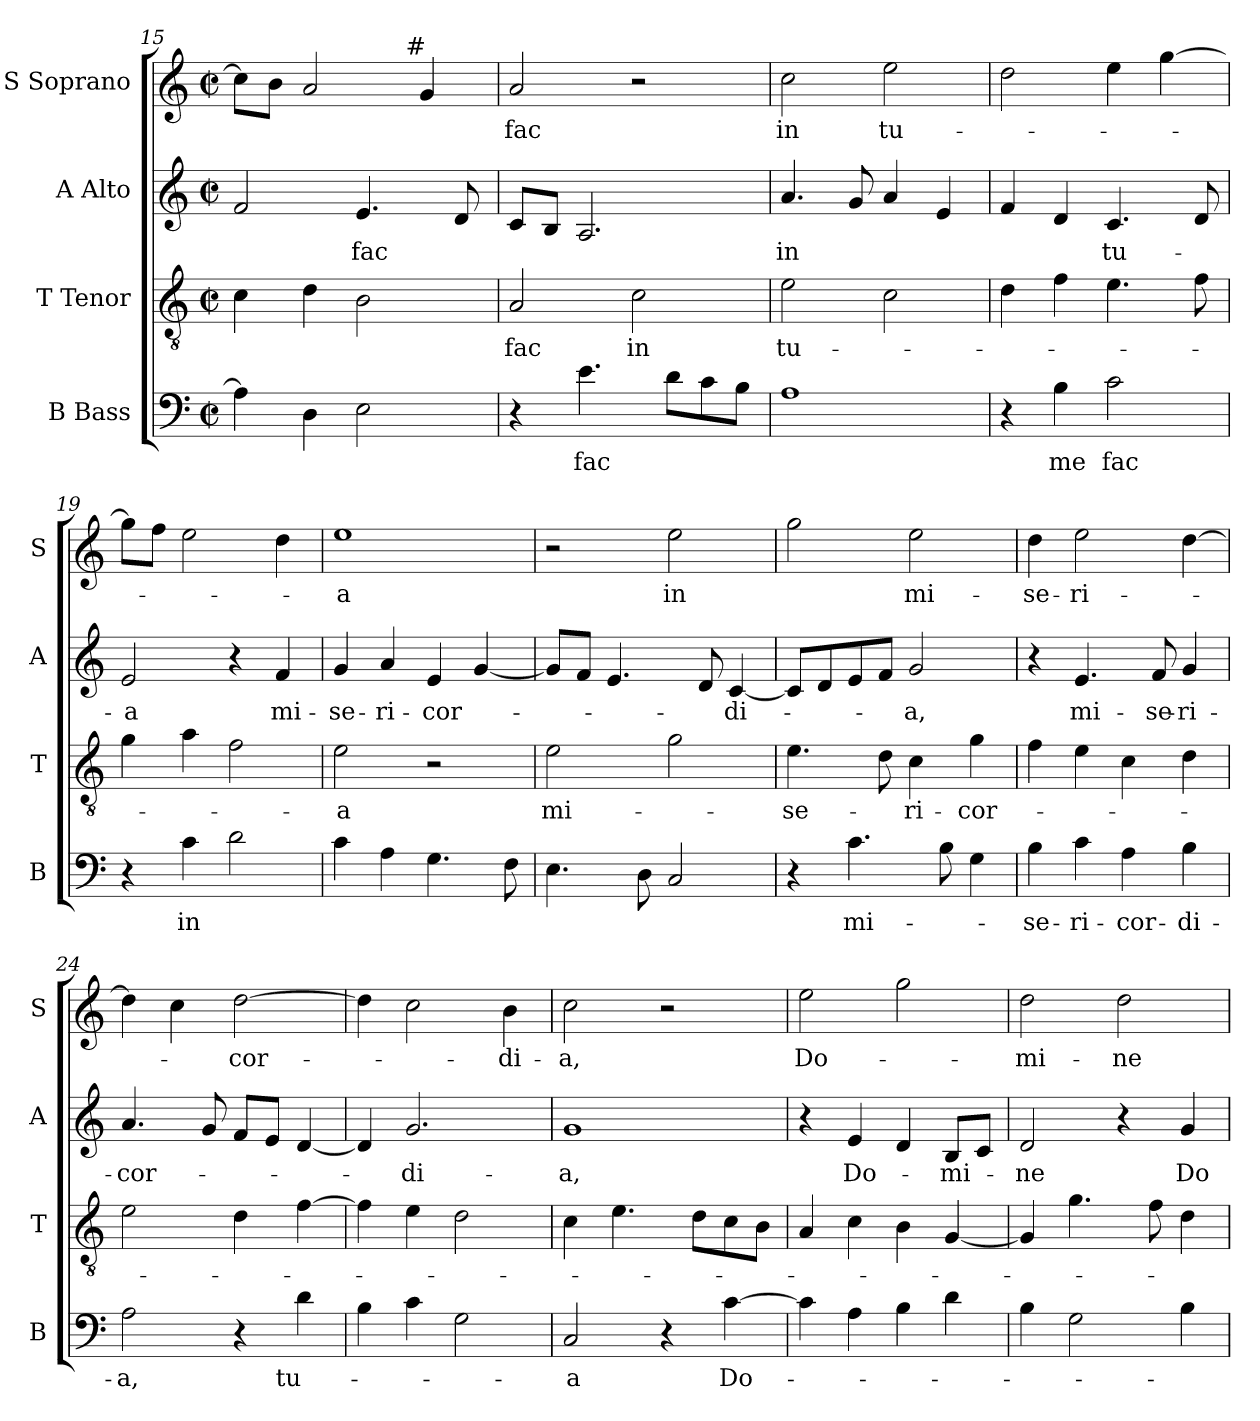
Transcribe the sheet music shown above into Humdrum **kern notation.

**kern	**text	**kern	**text	**kern	**text	**kern	**text
*part4	*part4	*part3	*part3	*part2	*part2	*part1	*part1
*staff4	*staff4	*staff3	*staff3	*staff2	*staff2	*staff1	*staff1
*I"B Bass	*	*I"T Tenor	*	*I"A Alto	*	*I"S Soprano	*
*I'B	*	*I'T	*	*I'A	*	*I'S	*
*clefF4	*	*clefGv2	*	*clefG2	*	*clefG2	*
*k[]	*	*k[]	*	*k[]	*	*k[]	*
*C:	*	*C:	*	*C:	*	*C:	*
*M2/2	*	*M2/2	*	*M2/2	*	*M2/2	*
*met(c|)	*	*met(c|)	*	*met(c|)	*	*met(c|)	*
=15	=15	=15	=15	=15	=15	=15	=15
*	*	*	*	*	*	*^	*
4A\]	.	4c\	.	2f/	.	8cc\L]	2ryy	.
.	.	.	.	.	.	8b\J	.	.
4D\	.	4d\	.	.	.	2a/	.	.
!	!	!	!	!	!LO:LY:b	!	!	!
2E\	.	2B\	.	4.e/	fac	.	8..ryy	.
!	!	!	!	!	!	!	!LO:TX:a:t=#	!
.	.	.	.	.	.	.	4ryy	.
.	.	.	.	.	.	4g/	.	.
.	.	.	.	8d/	.	.	.	.
.	.	.	.	.	.	.	32ryy	.
=16	=16	=16	=16	=16	=16	=16	=16	=16
!	!	!	!LO:LY:b	!	!	!	!	!LO:LY:b
*	*	*	*	*	*	*v	*v	*
4r	.	2A/	fac	8c/L	.	2a/	fac
.	.	.	.	8B/J	.	.	.
!	!LO:LY:b	!	!	!	!	!	!
4.e\	fac	.	.	2.A/	.	.	.
!	!	!	!LO:LY:b	!	!	!	!
.	.	2c\	in	.	.	2r	.
8d\L	.	.	.	.	.	.	.
8c\	.	.	.	.	.	.	.
8B\J	.	.	.	.	.	.	.
=17	=17	=17	=17	=17	=17	=17	=17
!	!	!	!LO:LY:b	!	!LO:LY:b	!	!LO:LY:b
1A	.	2e\	tu-	4.a/	in	2cc\	in
.	.	.	.	8g/	.	.	.
!	!	!	!	!	!	!	!LO:LY:b
.	.	2c\	.	4a/	.	2ee\	tu-
.	.	.	.	4e/	.	.	.
=18	=18	=18	=18	=18	=18	=18	=18
4r	.	4d\	.	4f/	.	2dd\	.
!	!LO:LY:b	!	!	!	!	!	!
4B\	me	4f\	.	4d/	.	.	.
!	!LO:LY:b	!	!	!	!LO:LY:b	!	!
2c\	fac	4.e\	.	4.c/	tu-	4ee\	.
.	.	.	.	.	.	[>4gg\	.
.	.	8f\	.	8d/	.	.	.
=19	=19	=19	=19	=19	=19	=19	=19
!	!	!	!	!	!LO:LY:b	!	!
4r	.	4g\	.	2e/	-a	8gg\L]	.
.	.	.	.	.	.	8ff\J	.
!	!LO:LY:b	!	!	!	!	!	!
4c\	in	4a\	.	.	.	2ee\	.
2d\	.	2f\	.	4r	.	.	.
!	!	!	!	!	!LO:LY:b	!	!
.	.	.	.	4f/	mi-	4dd\	.
=20	=20	=20	=20	=20	=20	=20	=20
!	!	!	!LO:LY:b	!	!LO:LY:b	!	!LO:LY:b:rj
4c\	.	2e\	-a	4g/	-se-	1ee	-a
!	!	!	!	!	!LO:LY:b	!	!
4A\	.	.	.	4a/	-ri-	.	.
!	!	!	!	!	!LO:LY:b	!	!
4.G\	.	2r	.	4e/	-cor-	.	.
.	.	.	.	[>4g/	.	.	.
8F\	.	.	.	.	.	.	.
!!LO:PB:g=z
=21	=21	=21	=21	=21	=21	=21	=21
!	!	!	!LO:LY:b	!	!	!	!
4.E\	.	2e\	mi-	8g/L]	.	2r	.
.	.	.	.	8f/J	.	.	.
.	.	.	.	4.e/	.	.	.
8D\	.	.	.	.	.	.	.
!	!	!	!	!	!	!	!LO:LY:b
2C/	.	2g\	.	.	.	2ee\	in
.	.	.	.	8d/	.	.	.
!	!	!	!	!	!LO:LY:b	!	!
.	.	.	.	[<4c/	-di-	.	.
=22	=22	=22	=22	=22	=22	=22	=22
!	!	!	!LO:LY:b	!	!	!	!
4r	.	4.e\	-se-	8c/L]	.	2gg\	.
.	.	.	.	8d/	.	.	.
!	!LO:LY:b	!	!	!	!	!	!
4.c\	mi-	.	.	8e/	.	.	.
.	.	8d\	.	8f/J	.	.	.
!	!	!	!LO:LY:b	!	!LO:LY:b	!	!LO:LY:b
.	.	4c\	-ri-	2g/	-a,	2ee\	mi-
8B\	.	.	.	.	.	.	.
!	!	!	!LO:LY:b	!	!	!	!
4G\	.	4g\	-cor-	.	.	.	.
=23	=23	=23	=23	=23	=23	=23	=23
!	!LO:LY:b	!	!	!	!	!	!LO:LY:b
4B\	-se-	4f\	.	4r	.	4dd\	-se-
!	!LO:LY:b	!	!	!	!LO:LY:b	!	!LO:LY:b:rj
4c\	-ri-	4e\	.	4.e/	mi-	2ee\	-ri-
!	!LO:LY:b:rj	!	!	!	!	!	!
4A\	-cor-	4c\	.	.	.	.	.
!	!	!	!	!	!LO:LY:b	!	!
.	.	.	.	8f/	-se-	.	.
!	!LO:LY:b	!	!	!	!LO:LY:b:rj	!	!
4B\	-di-	4d\	.	4g/	-ri-	[>4dd\	.
=24	=24	=24	=24	=24	=24	=24	=24
!	!LO:LY:b	!	!	!	!LO:LY:b	!	!
2A\	-a,	2e\	.	4.a/	-cor-	4dd\]	.
.	.	.	.	.	.	4cc\	.
.	.	.	.	8g/	.	.	.
!	!	!	!	!	!	!	!LO:LY:b
4r	.	4d\	.	8f/L	.	[>2dd\	-cor-
.	.	.	.	8e/J	.	.	.
!	!LO:LY:b	!	!	!	!	!	!
4d\	tu-	[>4f\	.	[<4d/	.	.	.
=25	=25	=25	=25	=25	=25	=25	=25
4B\	.	4f\]	.	4d/]	.	4dd\]	.
!	!	!	!	!	!LO:LY:b	!	!
4c\	.	4e\	.	2.g/	-di-	2cc\	.
2G\	.	2d\	.	.	.	.	.
!	!	!	!	!	!	!	!LO:LY:b
.	.	.	.	.	.	4b\	-di-
=26	=26	=26	=26	=26	=26	=26	=26
!	!LO:LY:b	!	!	!	!LO:LY:b	!	!LO:LY:b
2C/	-a	4c\	.	1g	-a,	2cc\	-a,
.	.	4.e\	.	.	.	.	.
4r	.	.	.	.	.	2r	.
.	.	8d\L	.	.	.	.	.
!	!LO:LY:b	!	!	!	!	!	!
[>4c\	Do-	8c\	.	.	.	.	.
.	.	8B\J	.	.	.	.	.
=27	=27	=27	=27	=27	=27	=27	=27
!	!	!	!	!	!	!	!LO:LY:b
4c\]	.	4A/	.	4r	.	2ee\	Do-
!	!	!	!	!	!LO:LY:b	!	!
4A\	.	4c\	.	4e/	Do-	.	.
4B\	.	4B\	.	4d/	.	2gg\	.
!	!	!	!	!	!LO:LY:b	!	!
4d\	.	[<4G/	.	8B/L	-mi-	.	.
.	.	.	.	8c/J	.	.	.
!!LO:LB:g=z
=28	=28	=28	=28	=28	=28	=28	=28
!	!	!	!	!	!LO:LY:b	!	!LO:LY:b
4B\	.	4G/]	.	2d/	-ne	2dd\	-mi-
2G\	.	4.g\	.	.	.	.	.
!	!	!	!	!	!	!	!LO:LY:b
.	.	.	.	4r	.	2dd\	-ne
.	.	8f\	.	.	.	.	.
!	!	!	!	!	!LO:LY:b	!	!
4B\	.	4d\	.	4g/	Do-	.	.
=	=	=	=	=	=	=	=
*-	*-	*-	*-	*-	*-	*-	*-
